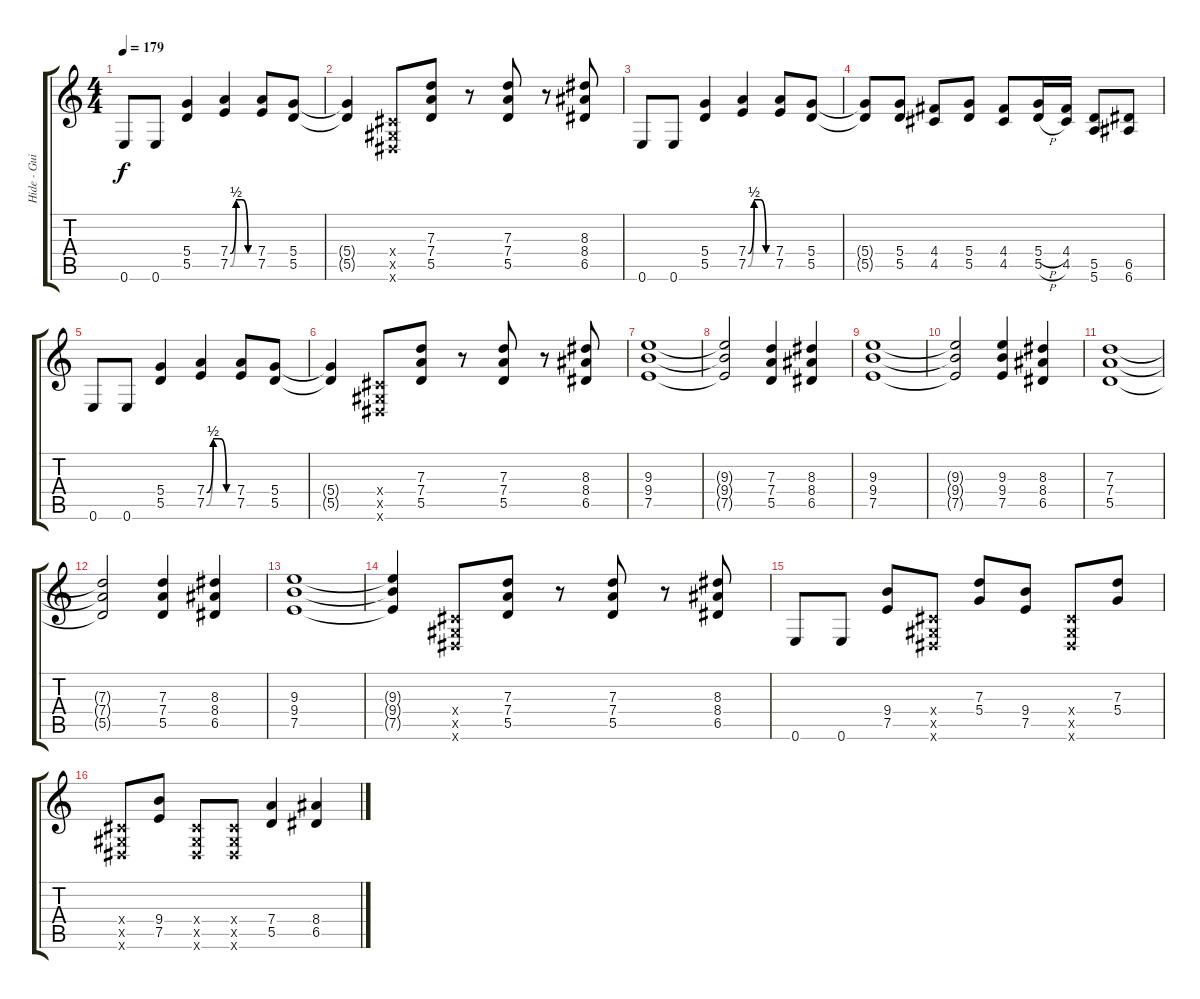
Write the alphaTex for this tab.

\track ("Hide - Guitar" "Hide - Gui") {instrument distortionguitar}
\staff {score tabs}
\tuning (E4 B3 G3 D3 A2 E2) {hide}
\ts (4 4)
\tempo 179
\clef g2
\ks c
0.6.8{dy f} 0.6.8 (5.4 5.5).4 (7.4{be (custom 0 0 15 2 30 2 45 0 60 0)} 7.5{be (custom 0 0 15 2 30 2 45 0 60 0)}).4 (7.4 7.5).8 (5.4 5.5).8 |
(5.4{t} 5.5{t}).4 (-1.4{x} -1.5{x} -1.6{x}).8 (7.3 7.4 5.5).8 r.8 (7.3 7.4 5.5).8 r.8 (8.3 8.4 6.5).8 |
0.6.8 0.6.8 (5.4 5.5).4 (7.4{be (custom 0 0 15 2 30 2 45 0 60 0)} 7.5{be (custom 0 0 15 2 30 2 45 0 60 0)}).4 (7.4 7.5).8 (5.4 5.5).8 |
(5.4{t} 5.5{t}).8 (5.4 5.5).8 (4.4 4.5).8 (5.4 5.5).8 (4.4 4.5).8 (5.4{h} 5.5{h}).16 (4.4 4.5).16 (5.5 5.6).8 (6.5 6.6).8 |
0.6.8 0.6.8 (5.4 5.5).4 (7.4{be (custom 0 0 15 2 30 2 45 0 60 0)} 7.5{be (custom 0 0 15 2 30 2 45 0 60 0)}).4 (7.4 7.5).8 (5.4 5.5).8 |
(5.4{t} 5.5{t}).4 (-1.4{x} -1.5{x} -1.6{x}).8 (7.3 7.4 5.5).8 r.8 (7.3 7.4 5.5).8 r.8 (8.3 8.4 6.5).8 |
(9.3 9.4 7.5).1 |
(9.3{t} 9.4{t} 7.5{t}).2 (7.3 7.4 5.5).4 (8.3 8.4 6.5).4 |
(9.3 9.4 7.5).1 |
(9.3{t} 9.4{t} 7.5{t}).2 (9.3 9.4 7.5).4 (8.3 8.4 6.5).4 |
(7.3 7.4 5.5).1 |
(7.3{t} 7.4{t} 5.5{t}).2 (7.3 7.4 5.5).4 (8.3 8.4 6.5).4 |
(9.3 9.4 7.5).1 |
(9.3{t} 9.4{t} 7.5{t}).4 (-1.4{x} -1.5{x} -1.6{x}).8 (7.3 7.4 5.5).8 r.8 (7.3 7.4 5.5).8 r.8 (8.3 8.4 6.5).8 |
0.6.8 0.6.8 (9.4 7.5).8 (-1.4{x} -1.5{x} -1.6{x}).8 (7.3 5.4).8 (9.4 7.5).8 (-1.4{x} -1.5{x} -1.6{x}).8 (7.3 5.4).8 |
(-1.4{x} -1.5{x} -1.6{x}).8 (9.4 7.5).8 (-1.4{x} -1.5{x} -1.6{x}).8 (-1.4{x} -1.5{x} -1.6{x}).8 (7.4 5.5).4 (8.4 6.5).4
